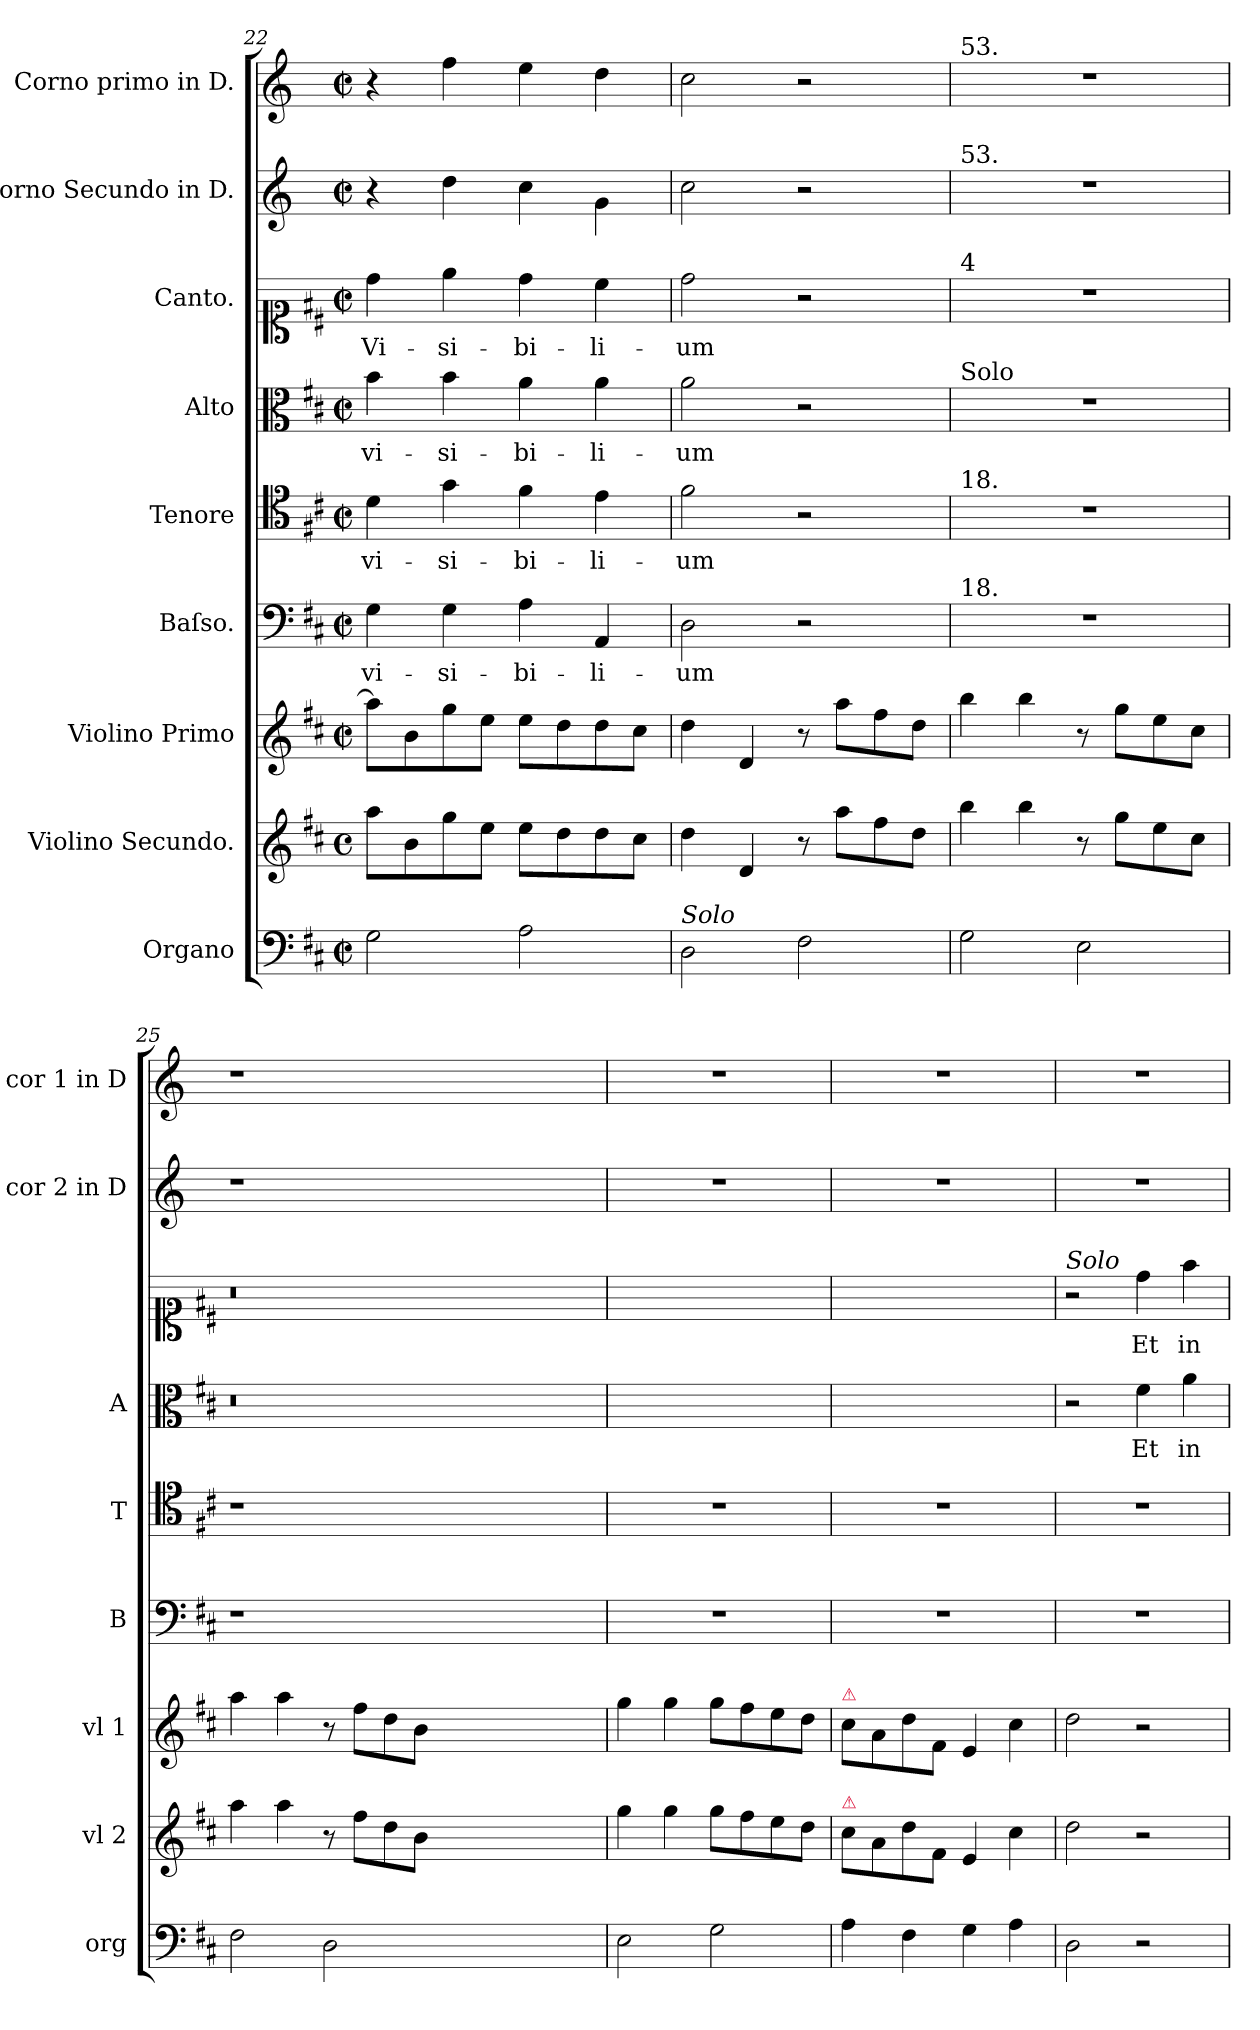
**kern	**kern	**kern	**dynam	**kern	**text	**kern	**text	**kern	**text	**kern	**text	**kern	**kern
*part9	*part8	*part7	*part7	*part6	*part6	*part5	*part5	*part4	*part4	*part3	*part3	*part2	*part1
*staff9	*staff8	*staff7	*staff7	*staff6	*staff6	*staff5	*staff5	*staff4	*staff4	*staff3	*staff3	*staff2	*staff1
*I"Organo	*I"Violino Secundo.	*I"Violino Primo	*	*I"Baſso.	*	*I"Tenore	*	*I"Alto	*	*I"Canto.	*	*I"Corno Secundo in D.	*I"Corno primo in D.
*I'org	*I'vl 2	*I'vl 1	*	*I'B	*	*I'T	*	*I'A	*	*	*	*I'cor 2 in D	*I'cor 1 in D
*clefF4	*clefG2	*clefG2	*	*clefF4	*	*clefC4	*	*clefC3	*	*clefC1	*	*clefG2	*clefG2
*	*	*	*	*	*	*	*	*	*	*	*	*ITrd6c10	*ITrd6c10
*k[f#c#]	*k[f#c#]	*k[f#c#]	*	*k[f#c#]	*	*k[f#c#]	*	*k[f#c#]	*	*k[f#c#]	*	*k[f#c#]	*k[f#c#]
*D:	*D:	*D:	*	*D:	*	*D:	*	*D:	*	*D:	*	*D:	*D:
*M2/2	*M2/2	*M2/2	*	*M2/2	*	*M2/2	*	*M2/2	*	*M2/2	*	*M2/2	*M2/2
*met(c|)	*met(c)	*met(c|)	*	*met(c|)	*	*met(c|)	*	*met(c|)	*	*met(c|)	*	*met(c|)	*met(c|)
=22	=22	=22	=22	=22	=22	=22	=22	=22	=22	=22	=22	=22	=22
2G\	8aa\L	8aa\L]	.	4G\	-vi-	4d\	-vi-	4b\	-vi-	4dd\	-Vi-	4r	4r
.	8b\	8b\	.	.	.	.	.	.	.	.	.	.	.
.	8gg\	8gg\	.	4G\	-si-	4g\	-si-	4b\	-si-	4ee\	-si-	4e\	4g\
.	8ee\J	8ee\J	.	.	.	.	.	.	.	.	.	.	.
2A\	8ee\L	8ee\L	.	4A\	-bi-	4f#\	-bi-	4a\	-bi-	4dd\	-bi-	4d\	4f#\
.	8dd\	8dd\	.	.	.	.	.	.	.	.	.	.	.
.	8dd\	8dd\	.	4AA/	-li-	4e\	-li-	4a\	-li-	4cc#\	-li-	4A\	4e\
.	8cc#\J	8cc#\J	.	.	.	.	.	.	.	.	.	.	.
=23	=23	=23	=23	=23	=23	=23	=23	=23	=23	=23	=23	=23	=23
!LO:TX:a:i:t=Solo	!	!	!	!	!	!	!	!	!	!	!	!	!
2D\	4dd\	4dd\	.	2D\	-um	2f#\	-um	2a\	-um	2dd\	-um	2d\	2d\
.	4d/	4d/	.	.	.	.	.	.	.	.	.	.	.
2F#\	8r	8r	.	2r	.	2r	.	2r	.	2r	.	2r	2r
!	!	!	!LO:DY:b	!	!	!	!	!	!	!	!	!	!
.	8aa\L	8aa\L	for	.	.	.	.	.	.	.	.	.	.
.	8ff#\	8ff#\	.	.	.	.	.	.	.	.	.	.	.
.	8dd\J	8dd\J	.	.	.	.	.	.	.	.	.	.	.
=24	=24	=24	=24	=24	=24	=24	=24	=24	=24	=24	=24	=24	=24
!	!	!	!	!	!	!	!	!	!	!	!	!	!LO:TX:a:t=53.
!	!	!	!	!	!	!	!	!	!	!	!	!LO:TX:a:t=53.	!
!	!	!	!	!	!	!	!	!	!	!LO:TX:a:t=4	!	!	!
!	!	!	!	!	!	!	!	!LO:TX:a:t=Solo	!	!	!	!	!
!	!	!	!	!	!	!LO:TX:a:t=18.	!	!	!	!	!	!	!
!	!	!	!	!LO:TX:a:t=18.	!	!	!	!	!	!	!	!	!
2G\	4bb\	4bb\	.	1r	.	1r	.	1r	.	1r	.	1r	1r
.	4bb\	4bb\	.	.	.	.	.	.	.	.	.	.	.
2E\	8r	8r	.	.	.	.	.	.	.	.	.	.	.
.	8gg\L	8gg\L	.	.	.	.	.	.	.	.	.	.	.
.	8ee\	8ee\	.	.	.	.	.	.	.	.	.	.	.
.	8cc#\J	8cc#\J	.	.	.	.	.	.	.	.	.	.	.
=25	=25	=25	=25	=25	=25	=25	=25	=25	=25	=25	=25	=25	=25
2F#\	4aa\	4aa\	.	1r	.	1r	.	0.r	.	0.r	.	1r	1r
.	4aa\	4aa\	.	.	.	.	.	.	.	.	.	.	.
2D\	8r	8r	.	.	.	.	.	.	.	.	.	.	.
.	8ff#\L	8ff#\L	.	.	.	.	.	.	.	.	.	.	.
.	8dd\	8dd\	.	.	.	.	.	.	.	.	.	.	.
.	8b\J	8b\J	.	.	.	.	.	.	.	.	.	.	.
0ryy	0ryy	0ryy	.	0ryy	.	0ryy	.	.	.	.	.	0ryy	0ryy
=26	=26	=26	=26	=26	=26	=26	=26	=26	=26	=26	=26	=26	=26
2E\	4gg\	4gg\	.	1r	.	1r	.	1ryy	.	1ryy	.	1r	1r
.	4gg\	4gg\	.	.	.	.	.	.	.	.	.	.	.
2G\	8gg\L	8gg\L	.	.	.	.	.	.	.	.	.	.	.
.	8ff#\	8ff#\	.	.	.	.	.	.	.	.	.	.	.
.	8ee\	8ee\	.	.	.	.	.	.	.	.	.	.	.
.	8dd\J	8dd\J	.	.	.	.	.	.	.	.	.	.	.
=27	=27	=27	=27	=27	=27	=27	=27	=27	=27	=27	=27	=27	=27
!	!	!LO:TX:a:color=crimson:t=⚠	!	!	!	!	!	!	!	!	!	!	!
!	!LO:TX:a:color=crimson:t=⚠	!	!	!	!	!	!	!	!	!	!	!	!
4A\	8cc#\L	8cc#\L	.	1r	.	1r	.	1ryy	.	1ryy	.	1r	1r
.	8a\	8a\	.	.	.	.	.	.	.	.	.	.	.
4F#\	8dd\	8dd\	.	.	.	.	.	.	.	.	.	.	.
.	8f#/J	8f#/J	.	.	.	.	.	.	.	.	.	.	.
4G\	4e/	4e/	.	.	.	.	.	.	.	.	.	.	.
4A\	4cc#\	4cc#\	.	.	.	.	.	.	.	.	.	.	.
=28	=28	=28	=28	=28	=28	=28	=28	=28	=28	=28	=28	=28	=28
!	!	!	!	!	!	!	!	!	!	!LO:TX:a:i:t=Solo	!	!	!
2D\	2dd\	2dd\	.	1r	.	1r	.	2r	.	2r	.	1r	1r
2r	2r	2r	.	.	.	.	.	4f#\	Et	4dd\	Et	.	.
.	.	.	.	.	.	.	.	4a\	in	4ff#\	in	.	.
=	=	=	=	=	=	=	=	=	=	=	=	=	=
*-	*-	*-	*-	*-	*-	*-	*-	*-	*-	*-	*-	*-	*-
